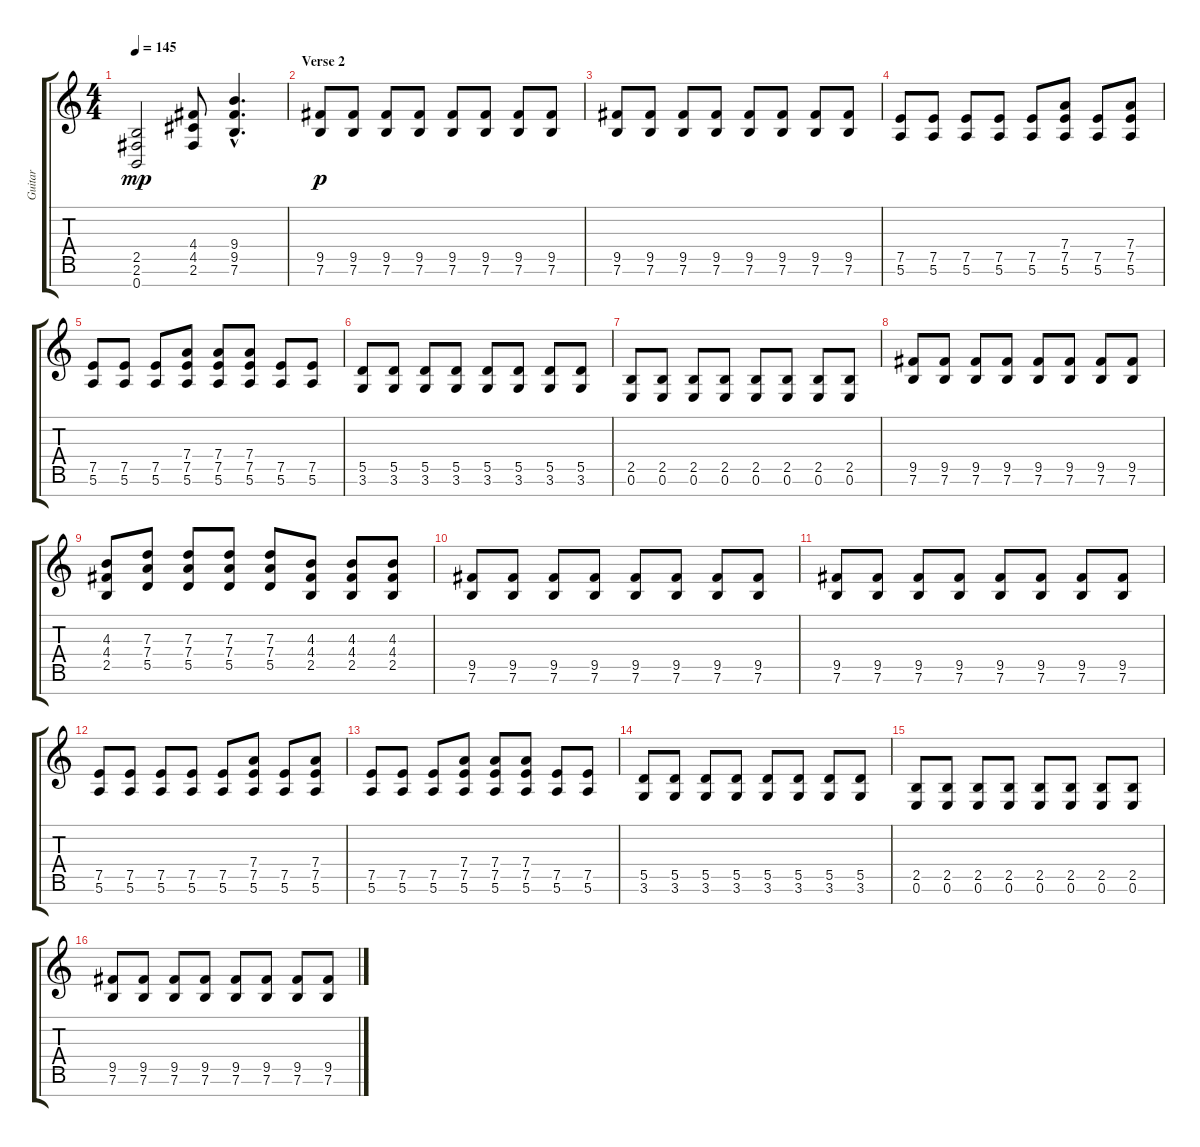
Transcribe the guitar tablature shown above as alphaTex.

\track ("Guitar" "Guitar") {instrument distortionguitar}
\staff {score tabs}
\tuning (E4 B3 G3 D3 A2 E2 B1) {hide}
\ts (4 4)
\tempo 145
\clef g2
\ks c
(2.5{t} 2.6{t} 0.7{t}).2{dy mp} (4.4 4.5 2.6).8 (9.4{hac} 9.5{hac} 7.6{hac}).4{d} |
\section ("" "Verse 2")
(9.5 7.6).8{dy p} (9.5 7.6).8 (9.5 7.6).8 (9.5 7.6).8 (9.5 7.6).8 (9.5 7.6).8 (9.5 7.6).8 (9.5 7.6).8 |
(9.5 7.6).8 (9.5 7.6).8 (9.5 7.6).8 (9.5 7.6).8 (9.5 7.6).8 (9.5 7.6).8 (9.5 7.6).8 (9.5 7.6).8 |
(7.5 5.6).8 (7.5 5.6).8 (7.5 5.6).8 (7.5 5.6).8 (7.5 5.6).8 (7.4 7.5 5.6).8 (7.5 5.6).8 (7.4 7.5 5.6).8 |
(7.5 5.6).8 (7.5 5.6).8 (7.5 5.6).8 (7.4 7.5 5.6).8 (7.4 7.5 5.6).8 (7.4 7.5 5.6).8 (7.5 5.6).8 (7.5 5.6).8 |
(5.5 3.6).8 (5.5 3.6).8 (5.5 3.6).8 (5.5 3.6).8 (5.5 3.6).8 (5.5 3.6).8 (5.5 3.6).8 (5.5 3.6).8 |
(2.5 0.6).8 (2.5 0.6).8 (2.5 0.6).8 (2.5 0.6).8 (2.5 0.6).8 (2.5 0.6).8 (2.5 0.6).8 (2.5 0.6).8 |
(9.5 7.6).8 (9.5 7.6).8 (9.5 7.6).8 (9.5 7.6).8 (9.5 7.6).8 (9.5 7.6).8 (9.5 7.6).8 (9.5 7.6).8 |
(4.3 4.4 2.5).8 (7.3 7.4 5.5).8 (7.3 7.4 5.5).8 (7.3 7.4 5.5).8 (7.3 7.4 5.5).8 (4.3 4.4 2.5).8 (4.3 4.4 2.5).8 (4.3 4.4 2.5).8 |
(9.5 7.6).8 (9.5 7.6).8 (9.5 7.6).8 (9.5 7.6).8 (9.5 7.6).8 (9.5 7.6).8 (9.5 7.6).8 (9.5 7.6).8 |
(9.5 7.6).8 (9.5 7.6).8 (9.5 7.6).8 (9.5 7.6).8 (9.5 7.6).8 (9.5 7.6).8 (9.5 7.6).8 (9.5 7.6).8 |
(7.5 5.6).8 (7.5 5.6).8 (7.5 5.6).8 (7.5 5.6).8 (7.5 5.6).8 (7.4 7.5 5.6).8 (7.5 5.6).8 (7.4 7.5 5.6).8 |
(7.5 5.6).8 (7.5 5.6).8 (7.5 5.6).8 (7.4 7.5 5.6).8 (7.4 7.5 5.6).8 (7.4 7.5 5.6).8 (7.5 5.6).8 (7.5 5.6).8 |
(5.5 3.6).8 (5.5 3.6).8 (5.5 3.6).8 (5.5 3.6).8 (5.5 3.6).8 (5.5 3.6).8 (5.5 3.6).8 (5.5 3.6).8 |
(2.5 0.6).8 (2.5 0.6).8 (2.5 0.6).8 (2.5 0.6).8 (2.5 0.6).8 (2.5 0.6).8 (2.5 0.6).8 (2.5 0.6).8 |
(9.5 7.6).8 (9.5 7.6).8 (9.5 7.6).8 (9.5 7.6).8 (9.5 7.6).8 (9.5 7.6).8 (9.5 7.6).8 (9.5 7.6).8
